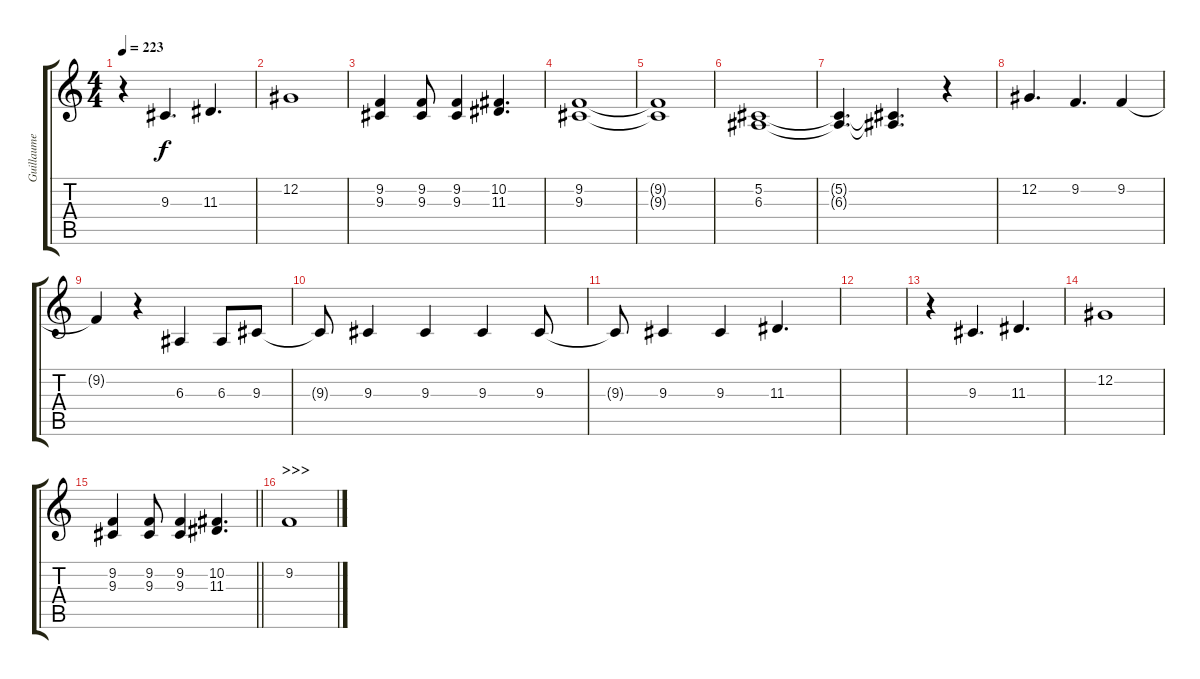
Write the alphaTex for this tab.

\track ("Guillaume Background" "Guillaume ") {instrument tenorsax}
\staff {score tabs}
\tuning (Db4 Ab3 E3 B2 Gb2 B1) {hide}
\ts (4 4)
\tempo 223
\clef g2
\ks c
r.4{dy f} 9.3.4{d} 11.3.4{d} |
12.2.1 |
(9.2 9.3).4 (9.2 9.3).8 (9.2 9.3).4 (10.2 11.3).4{d} |
(9.2 9.3).1 |
(9.2{t} 9.3{t}).1 |
(5.2 6.3).1 |
(5.2{t} 6.3{t}).4{d} (5.2{t} 6.3{t}).4{d} r.4 |
12.2.4{d} 9.2.4{d} 9.2.4 |
9.2{t}.4 r.4 6.3.4 6.3.8 9.3.8 |
9.3{t}.8 9.3.4 9.3.4 9.3.4 9.3.8 |
9.3{t}.8 9.3.4 9.3.4 11.3.4{d} |
|
r.4 9.3.4{d} 11.3.4{d} |
12.2.1 |
\barLineRight lightlight
(9.2 9.3).4 (9.2 9.3).8 (9.2 9.3).4 (10.2 11.3).4{d} |
\section ("" ">>>")
9.2.1
